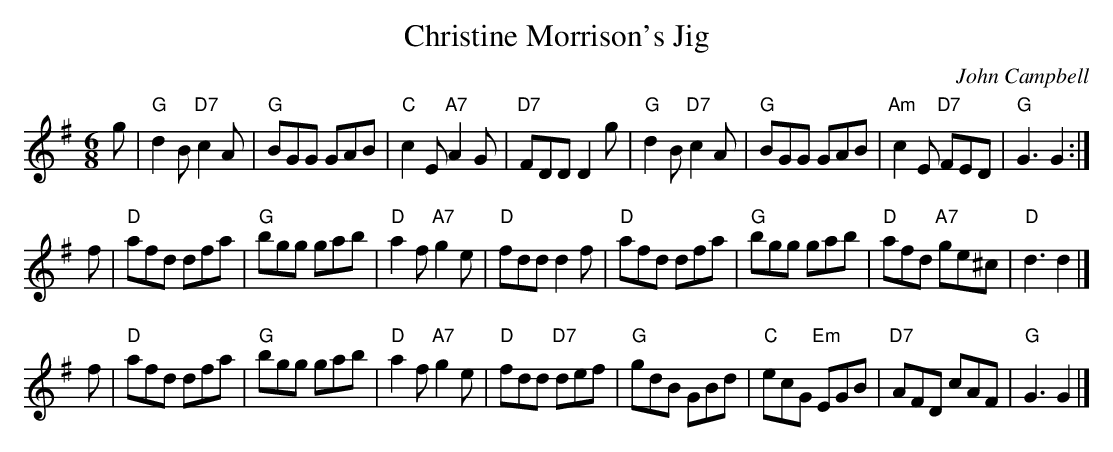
X:1
T: Christine Morrison's Jig
C: John Campbell
M: 6/8
L: 1/8
K: G
g \
| "G"d2B "D7"c2A | "G"BGG GAB | "C"c2E "A7"A2G | "D7"FDD D2g \
| "G"d2B "D7"c2A | "G"BGG GAB | "Am"c2E "D7"FED | "G"G3 G2 :|
f \
| "D"afd dfa | "G"bgg gab | "D"a2f "A7"g2e | "D"fdd d2f \
| "D"afd dfa | "G"bgg gab | "D"afd "A7"ge^c | "D"d3 d2 |]
f \
| "D"afd dfa | "G"bgg gab | "D"a2f "A7"g2e | "D"fdd "D7"def \
| "G"gdB GBd | "C"ecG "Em"EGB | "D7"AFD cAF | "G"G3 G2 |]
